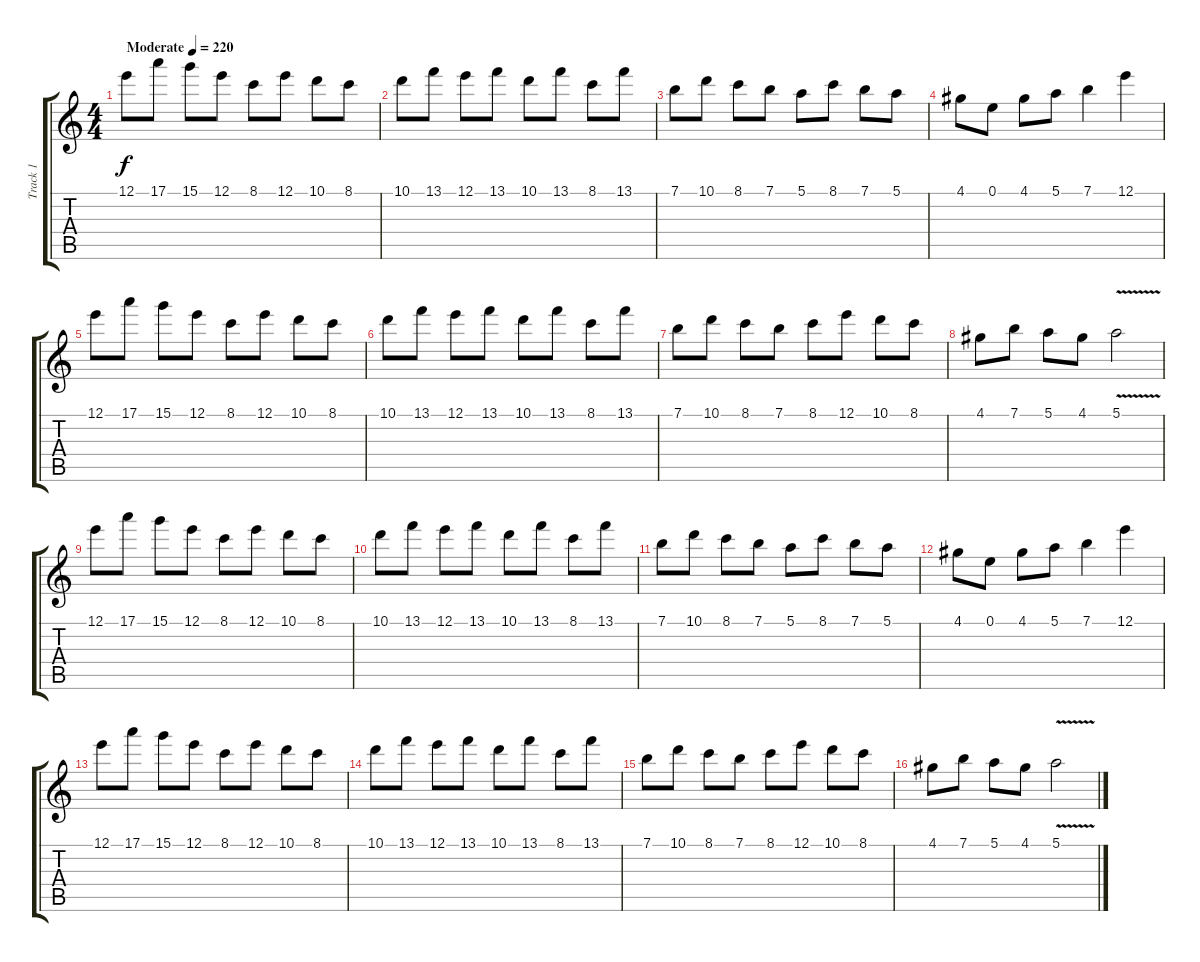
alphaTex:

\track ("Track 1" "Track 1") {instrument overdrivenguitar}
\staff {score tabs}
\tuning (E4 B3 G3 D3 A2 E2) {hide}
\ts (4 4)
\tempo (220 "Moderate")
\clef g2
\ks c
12.1.8{dy f instrument overdrivenguitar} 17.1.8 15.1.8 12.1.8 8.1.8 12.1.8 10.1.8 8.1.8 |
10.1.8 13.1.8 12.1.8 13.1.8 10.1.8 13.1.8 8.1.8 13.1.8 |
7.1.8 10.1.8 8.1.8 7.1.8 5.1.8 8.1.8 7.1.8 5.1.8 |
4.1.8 0.1.8 4.1.8 5.1.8 7.1.4 12.1.4 |
12.1.8 17.1.8 15.1.8 12.1.8 8.1.8 12.1.8 10.1.8 8.1.8 |
10.1.8 13.1.8 12.1.8 13.1.8 10.1.8 13.1.8 8.1.8 13.1.8 |
7.1.8 10.1.8 8.1.8 7.1.8 8.1.8 12.1.8 10.1.8 8.1.8 |
4.1.8 7.1.8 5.1.8 4.1.8 5.1{v}.2 |
12.1.8 17.1.8 15.1.8 12.1.8 8.1.8 12.1.8 10.1.8 8.1.8 |
10.1.8 13.1.8 12.1.8 13.1.8 10.1.8 13.1.8 8.1.8 13.1.8 |
7.1.8 10.1.8 8.1.8 7.1.8 5.1.8 8.1.8 7.1.8 5.1.8 |
4.1.8 0.1.8 4.1.8 5.1.8 7.1.4 12.1.4 |
12.1.8 17.1.8 15.1.8 12.1.8 8.1.8 12.1.8 10.1.8 8.1.8 |
10.1.8 13.1.8 12.1.8 13.1.8 10.1.8 13.1.8 8.1.8 13.1.8 |
7.1.8 10.1.8 8.1.8 7.1.8 8.1.8 12.1.8 10.1.8 8.1.8 |
4.1.8 7.1.8 5.1.8 4.1.8 5.1{v}.2
